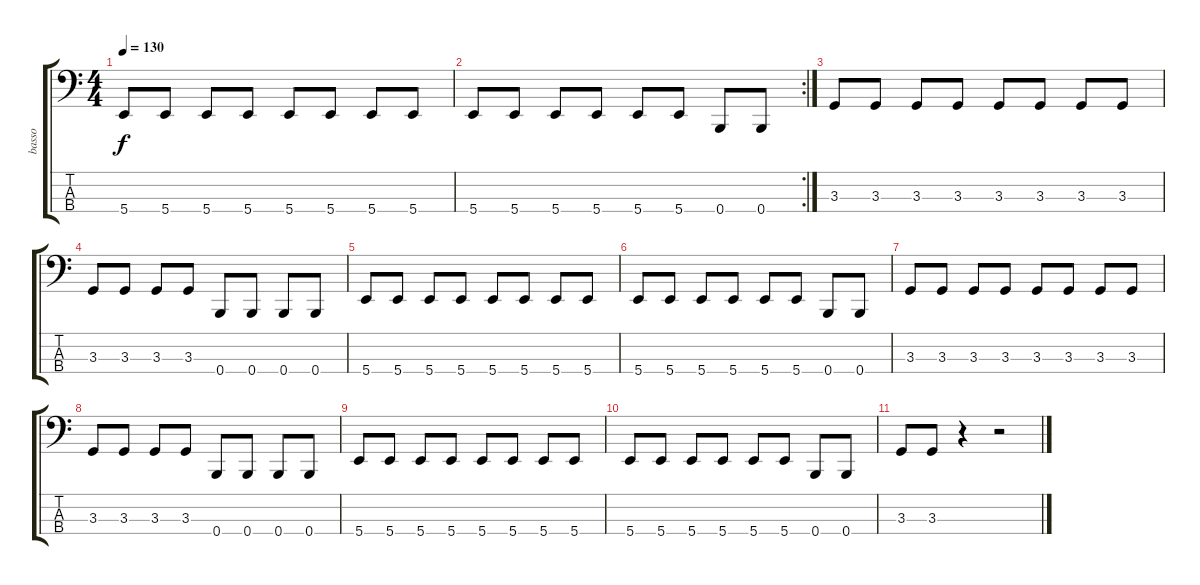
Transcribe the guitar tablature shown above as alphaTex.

\track ("basso" "basso") {instrument electricbasspick}
\staff {score tabs}
\tuning (D2 A1 E1 B0) {hide}
\ts (4 4)
\tempo 130
\clef f4
\ks c
5.4.8{dy f} 5.4.8 5.4.8 5.4.8 5.4.8 5.4.8 5.4.8 5.4.8 |
\rc 2
5.4.8 5.4.8 5.4.8 5.4.8 5.4.8 5.4.8 0.4.8 0.4.8 |
3.3.8 3.3.8 3.3.8 3.3.8 3.3.8 3.3.8 3.3.8 3.3.8 |
3.3.8 3.3.8 3.3.8 3.3.8 0.4.8 0.4.8 0.4.8 0.4.8 |
5.4.8 5.4.8 5.4.8 5.4.8 5.4.8 5.4.8 5.4.8 5.4.8 |
5.4.8 5.4.8 5.4.8 5.4.8 5.4.8 5.4.8 0.4.8 0.4.8 |
3.3.8 3.3.8 3.3.8 3.3.8 3.3.8 3.3.8 3.3.8 3.3.8 |
3.3.8 3.3.8 3.3.8 3.3.8 0.4.8 0.4.8 0.4.8 0.4.8 |
5.4.8 5.4.8 5.4.8 5.4.8 5.4.8 5.4.8 5.4.8 5.4.8 |
5.4.8 5.4.8 5.4.8 5.4.8 5.4.8 5.4.8 0.4.8 0.4.8 |
3.3.8 3.3.8 r.4 r.2
